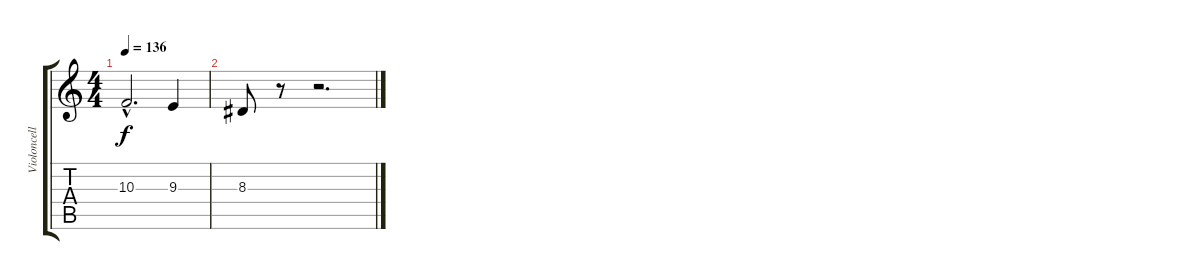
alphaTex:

\track ("Violoncelle" "Violoncell") {instrument cello}
\staff {score tabs}
\tuning (E4 B3 G3 D3 A2 E2) {hide}
\ts (4 4)
\tempo 136
\clef g2
\ks c
10.3{hac}.2{d dy f} 9.3.4 |
8.3.8 r.8 r.2{d}
